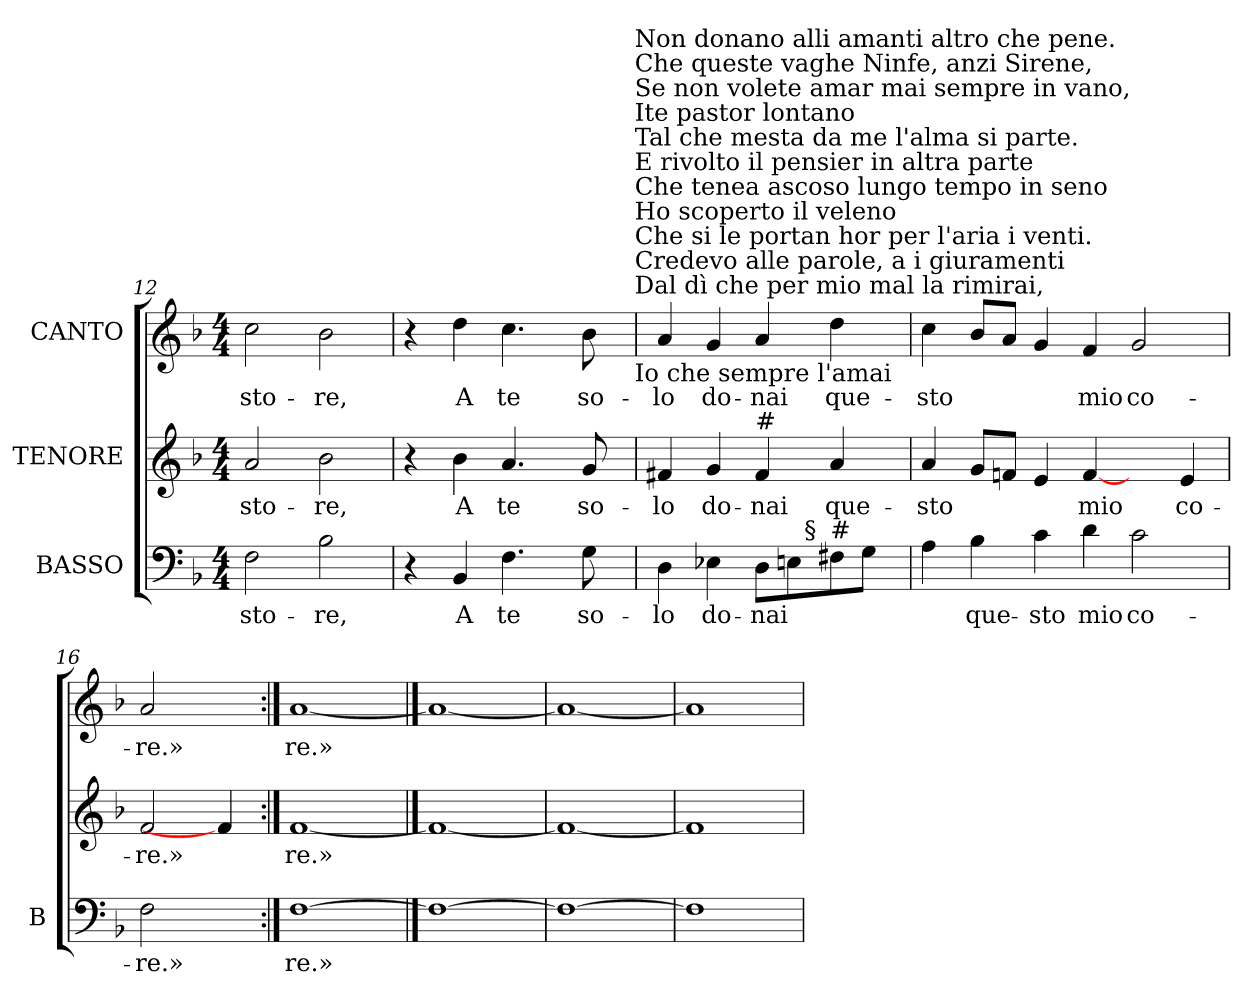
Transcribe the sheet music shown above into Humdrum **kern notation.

**kern	**text	**kern	**text	**kern	**text
*part3	*part3	*part2	*part2	*part1	*part1
*staff3	*staff3	*staff2	*staff2	*staff1	*staff1
*I"BASSO	*	*I"TENORE	*	*I"CANTO	*
*I'B	*	*	*	*	*
!!LO:LB:g=z
*clefF4	*	*clefG2	*	*clefG2	*
*k[b-]	*	*k[b-]	*	*k[b-]	*
*F:	*	*F:	*	*F:	*
*M4/4	*	*M4/4	*	*M4/4	*
=12	=12	=12	=12	=12	=12
!	!LO:LY:b:color=#000000	!	!	!	!
!	!	!	!LO:LY:b:color=#000000	!	!
!	!	!	!	!	!LO:LY:b:color=#000000
2Fi\	-sto-	2ai/	-sto-	2cci\	-sto-
!	!LO:LY:b:color=#000000	!	!	!	!
!	!	!	!LO:LY:b:color=#000000	!	!
!	!	!	!	!	!LO:LY:b:color=#000000
2B-i\	-re,	2b-i\	-re,	2b-i\	-re,
=13	=13	=13	=13	=13	=13
*	*	*	*	*^	*
4r	.	4r	.	4r	2ryy	.
!	!LO:LY:b:color=#000000	!	!	!	!	!
!	!	!	!LO:LY:b:color=#000000	!	!	!
!	!	!	!	!	!	!LO:LY:b:color=#000000
4BB-i/	A	4b-i\	A	4ddi\	.	A
!	!LO:LY:b:color=#000000	!	!	!	!	!
!	!	!	!LO:LY:b:color=#000000	!	!	!
!	!	!	!	!	!	!LO:LY:b:color=#000000
4.Fi\	te	4.ai/	te	4.cci\	4ryy	te
.	.	.	.	.	8ryy	.
!	!LO:LY:b:color=#000000	!	!	!	!	!
!	!	!	!LO:LY:b:color=#000000	!	!	!
!	!	!	!	!	!	!LO:LY:b:color=#000000
8Gi\	so-	8gi/	so-	8b-i\	16ryy	so-
.	.	.	.	.	32ryy	.
.	.	.	.	.	64ryy	.
.	.	.	.	.	128...ryy	.
!	!	!	!	!	!LO:TX:b:t=Io che sempre l'amai	!
!	!	!	!	!	!LO:TX:t=Dal dì che per mio mal la rimirai,	!
!	!	!	!	!	!LO:TX:t=Credevo alle parole, a i giuramenti	!
!	!	!	!	!	!LO:TX:t=Che si le portan hor per l'aria i venti.	!
!	!	!	!	!	!LO:TX:t=Ho scoperto il veleno	!
!	!	!	!	!	!LO:TX:t=Che tenea ascoso lungo tempo in seno	!
!	!	!	!	!	!LO:TX:t=E rivolto il pensier in altra parte	!
!	!	!	!	!	!LO:TX:t=Tal che mesta da me l'alma si parte.	!
!	!	!	!	!	!LO:TX:t=Ite pastor lontano	!
!	!	!	!	!	!LO:TX:t=Se non volete amar mai sempre in vano,	!
!	!	!	!	!	!LO:TX:t=Che queste vaghe Ninfe, anzi Sirene,	!
!	!	!	!	!	!LO:TX:t=Non donano alli amanti altro che pene.	!
.	.	.	.	.	1024ryy	.
*	*	*	*	*v	*v	*
=14	=14	=14	=14	=14	=14
*	*	*	*	*^	*
!	!LO:LY:b:color=#000000	!	!	!	!	!
*	*	*	*	*v	*v	*
*	*	*	*	*^	*
!	!	!	!LO:LY:b:color=#000000	!	!	!
*	*	*	*	*v	*v	*
*	*	*	*	*^	*
!	!	!	!	!	!	!LO:LY:b:color=#000000
*^	*	*	*	*v	*v	*
4Di\	2ryy	-lo	4f#Xi/	-lo	4ai/	-lo
!	!	!LO:LY:b:color=#000000	!	!	!	!
!	!	!	!	!LO:LY:b:color=#000000	!	!
!	!	!	!	!	!	!LO:LY:b:color=#000000
4E-Xi\	.	do-	4gi/	do-	4gi/	do-
!	!	!LO:LY:b:color=#000000	!	!	!	!
!	!	!	!	!LO:LY:b:color=#000000	!	!
!	!	!	!LO:TX:a:t=#	!	!	!
!	!	!	!	!	!	!LO:LY:b:color=#000000
8Di\L	8ryy	-nai	4f#i/	-nai	4ai/	-nai
8Ei\	32ryy	.	.	.	.	.
.	256ryy	.	.	.	.	.
!	!LO:TX:a:t=§	!	!	!	!	!
.	4ryy	.	.	.	.	.
!	!	!	!	!LO:LY:b:color=#000000	!	!
!LO:TX:a:t=#	!	!	!	!	!	!
!	!	!	!	!	!	!LO:LY:b:color=#000000
8F#i\	.	.	4ai/	que-	4ddi\	que-
8Gi\J	.	.	.	.	.	.
.	16ryy	.	.	.	.	.
.	64..ryy	.	.	.	.	.
*v	*v	*	*	*	*	*
=15	=15	=15	=15	=15	=15
*^	*	*	*	*	*
!	!	!	!	!LO:LY:b:color=#000000	!	!
*v	*v	*	*	*	*	*
*^	*	*	*	*	*
!	!	!	!	!	!	!LO:LY:b:color=#000000
*v	*v	*	*	*	*	*
4Ai\	.	4ai/	-sto	4cci\	-sto
!	!LO:LY:b:color=#000000	!	!	!	!
4B-i\	que-	8gi/L	.	8b-i/L	.
.	.	8fni/J	.	8ai/J	.
!	!LO:LY:b:color=#000000	!	!	!	!
4ci\	-sto	4ei/	.	4gi/	.
!	!LO:LY:b:color=#000000	!	!	!	!
!	!	!	!LO:LY:b:color=#000000	!	!
!	!	!	!	!	!LO:LY:b:color=#000000
4di\	mio	[4fi/	mio	4fi/	mio
!	!LO:LY:b:color=#000000	!	!	!	!
!	!	!	!	!	!LO:LY:b:color=#000000
2ci\	co-	4ryy	.	2gi/	co-
!	!	!	!LO:LY:b:color=#000000	!	!
.	.	4ei/	co-	.	.
=16	=16	=16	=16	=16	=16
!	!LO:LY:b:color=#000000	!	!	!	!
!	!	!	!LO:LY:b:color=#000000	!	!
!	!	!	!	!	!LO:LY:b:color=#000000
2Fi\	-re.»	2fi/	-re.»	2ai/	-re.»
4ryy	.	4fi/]	.	4ryy	.
=17:|!	=17:|!	=17:|!	=17:|!	=17:|!	=17:|!
!	!LO:LY:b:color=#000000	!	!	!	!
!	!	!	!LO:LY:b:color=#000000	!	!
!	!	!	!	!	!LO:LY:b:color=#000000
[1Fi	re.»	[1fi	re.»	[1ai	re.»
==18	==18	==18	==18	==18	==18
1Fi_	.	1fi_	.	1ai_	.
=19	=19	=19	=19	=19	=19
1Fi_	.	1fi_	.	1ai_	.
=20	=20	=20	=20	=20	=20
1Fi]	.	1fi]	.	1ai]	.
=	=	=	=	=	=
*-	*-	*-	*-	*-	*-
